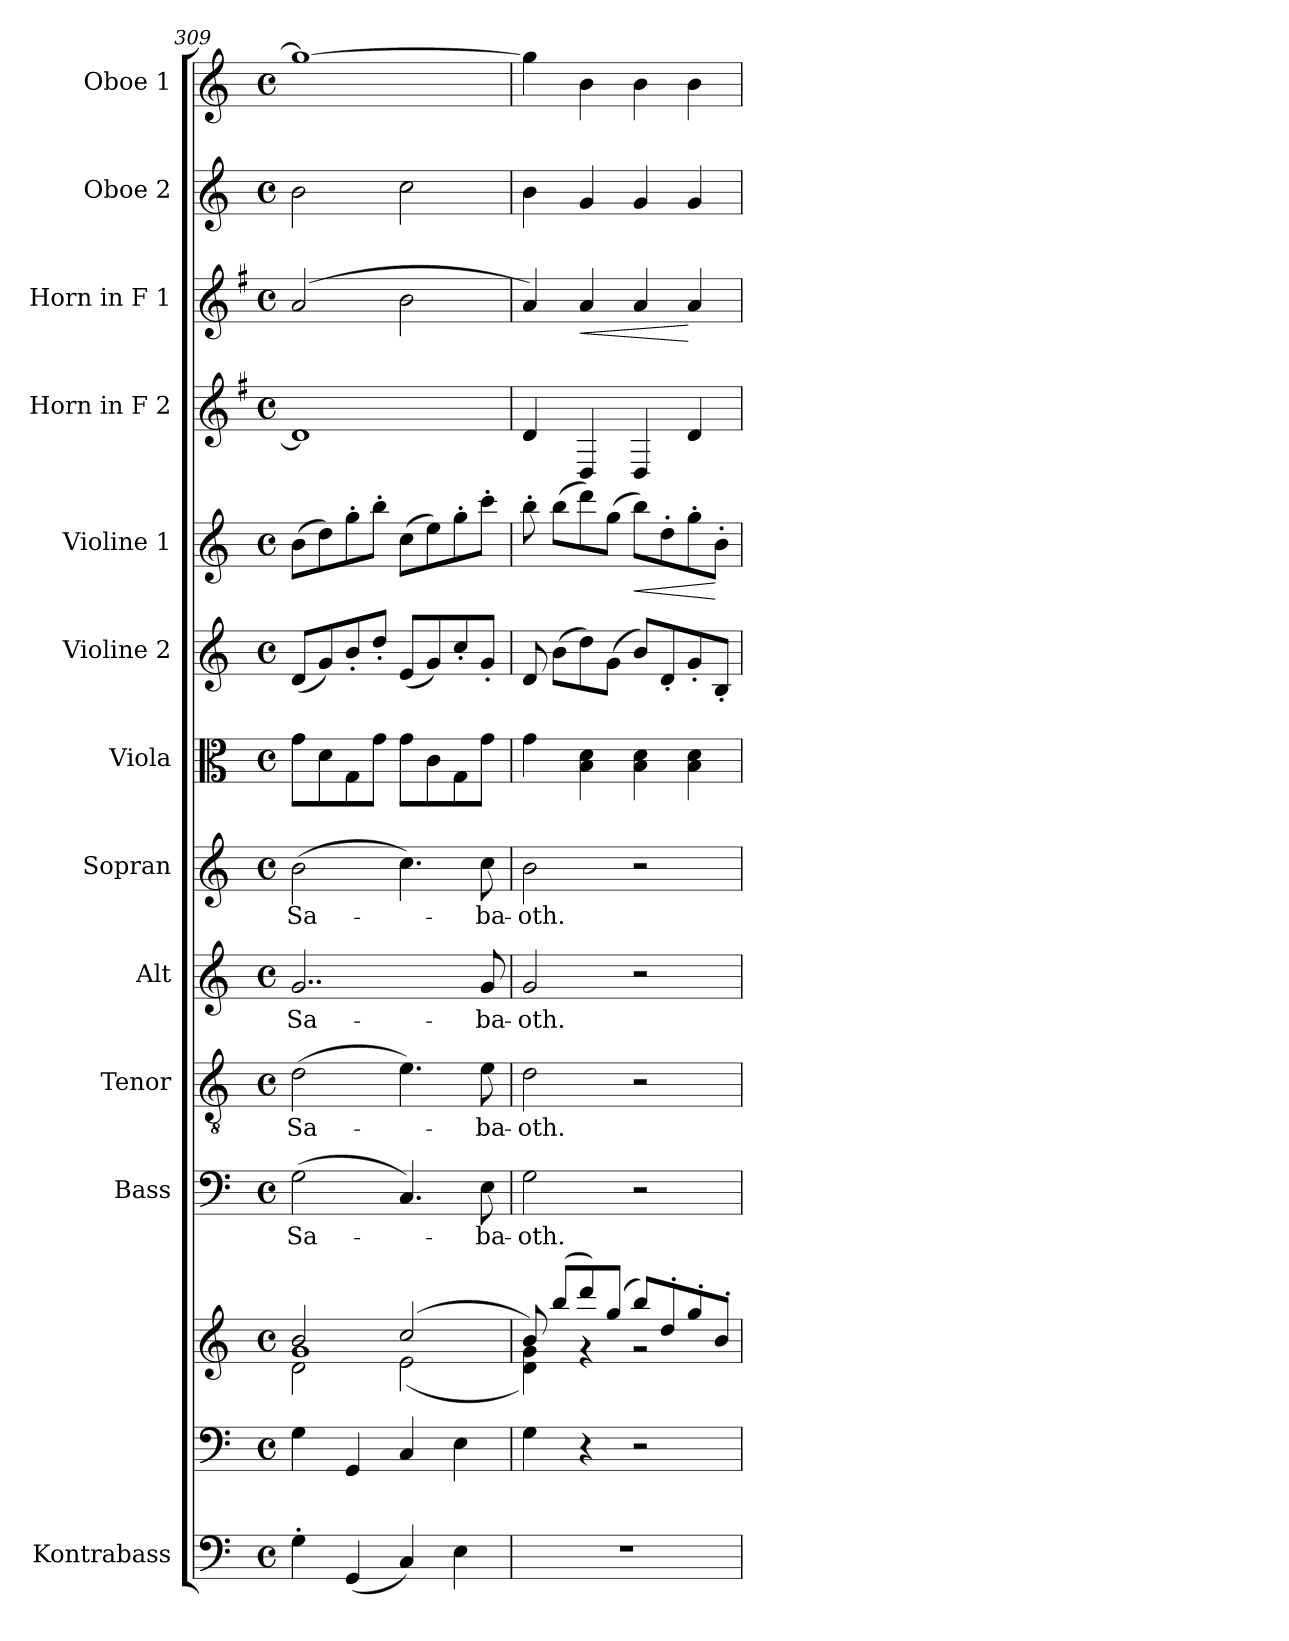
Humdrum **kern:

**kern	**kern	**kern	**kern	**text	**kern	**text	**kern	**text	**kern	**text	**kern	**kern	**kern	**dynam	**kern	**kern	**dynam	**kern	**kern
*part13	*part12	*part12	*part11	*part11	*part10	*part10	*part9	*part9	*part8	*part8	*part7	*part6	*part5	*part5	*part4	*part3	*part3	*part2	*part1
*staff14	*staff13	*staff12	*staff11	*staff11	*staff10	*staff10	*staff9	*staff9	*staff8	*staff8	*staff7	*staff6	*staff5	*staff5	*staff4	*staff3	*staff3	*staff2	*staff1
*I"Kontrabass	*	*	*I"Bass	*	*I"Tenor	*	*I"Alt	*	*I"Sopran	*	*I"Viola	*I"Violine 2	*I"Violine 1	*	*I"Horn in F 2	*I"Horn in F 1	*	*I"Oboe 2	*I"Oboe 1
*I'Kb.	*	*	*I'B.	*	*I'T.	*	*I'A.	*	*I'S.	*	*I'Vla.	*I'Vl. 2	*I'Vl. 1	*	*	*	*	*I'Ob. 2	*I'Ob. 1
*clefF4	*clefF4	*clefG2	*clefF4	*	*clefGv2	*	*clefG2	*	*clefG2	*	*clefC3	*clefG2	*clefG2	*	*clefG2	*clefG2	*	*clefG2	*clefG2
*ITrd7c12	*	*	*	*	*	*	*	*	*	*	*	*	*	*	*ITrd4c7	*ITrd4c7	*	*	*
*k[]	*k[]	*k[]	*k[]	*	*k[]	*	*k[]	*	*k[]	*	*k[]	*k[]	*k[]	*	*k[]	*k[]	*	*k[]	*k[]
*C:	*C:	*C:	*C:	*	*C:	*	*C:	*	*C:	*	*C:	*C:	*C:	*	*C:	*C:	*	*C:	*C:
*M4/4	*M4/4	*M4/4	*M4/4	*	*M4/4	*	*M4/4	*	*M4/4	*	*M4/4	*M4/4	*M4/4	*	*M4/4	*M4/4	*	*M4/4	*M4/4
*met(c)	*met(c)	*met(c)	*met(c)	*	*met(c)	*	*met(c)	*	*met(c)	*	*met(c)	*met(c)	*met(c)	*	*met(c)	*met(c)	*	*met(c)	*met(c)
=309	=309	=309	=309	=309	=309	=309	=309	=309	=309	=309	=309	=309	=309	=309	=309	=309	=309	=309	=309
*	*	*^	*	*	*	*	*	*	*	*	*	*	*	*	*	*	*	*	*
*	*	*	*^	*	*	*	*	*	*	*	*	*	*	*	*	*	*	*	*	*
!	!	!	!	!	!	!LO:LY:b	!	!LO:LY:b	!	!LO:LY:b	!	!LO:LY:b	!	!	!	!	!	!	!	!	!
4GG'>\	4G\	2b/	2d\	1g	(>2G\	Sa-	(>2d\	Sa-	2..g/	Sa-	(>2b\	Sa-	8g\L	(<8d/L	(>8b\L	.	1G]	(2d/	.	2b\	1gg_
.	.	.	.	.	.	.	.	.	.	.	.	.	8d\	8g/)	8dd\)	.	.	.	.	.	.
(<4GGG/	4GG/	.	.	.	.	.	.	.	.	.	.	.	8G\	8b'</	8gg'>\	.	.	.	.	.	.
.	.	.	.	.	.	.	.	.	.	.	.	.	8g\J	8dd'</J	8bb'>\J	.	.	.	.	.	.
4CC/)	4C/	(2cc/	(<2e\	.	4.C/)	.	4.e\)	.	.	.	4.cc\)	.	8g\L	(<8e/L	(>8cc\L	.	.	2e\	.	2cc\	.
.	.	.	.	.	.	.	.	.	.	.	.	.	8c\	8g/)	8ee\)	.	.	.	.	.	.
4EE\	4E\	.	.	.	.	.	.	.	.	.	.	.	8G\	8cc'</	8gg'>\	.	.	.	.	.	.
!	!	!	!	!	!	!LO:LY:b	!	!LO:LY:b	!	!LO:LY:b	!	!LO:LY:b	!	!	!	!	!	!	!	!	!
.	.	.	.	.	8E\	-ba-	8e\	-ba-	8g/	-ba-	8cc\	-ba-	8g\J	8g'</J	8ccc'>\J	.	.	.	.	.	.
*	*	*	*v	*v	*	*	*	*	*	*	*	*	*	*	*	*	*	*	*	*	*
=310	=310	=310	=310	=310	=310	=310	=310	=310	=310	=310	=310	=310	=310	=310	=310	=310	=310	=310	=310	=310
!	!	!	!	!	!LO:LY:b	!	!LO:LY:b	!	!LO:LY:b	!	!LO:LY:b	!	!	!	!	!	!	!	!	!
1r	4G\	8b/)	4d\ 4g\)	2G\	-oth.	2d\	-oth.	2g/	-oth.	2b\	-oth.	4g\	8d/	8bb'>\	.	4G/	4d/)	.	4b\	4gg\]
.	.	(>8bb!/L	.	.	.	.	.	.	.	.	.	.	(>8b\L	(>8bb\L	.	.	.	.	.	.
!	!	!	!	!	!	!	!	!	!	!	!	!	!	!	!	!	!	!LO:HP:b	!	!
.	4r	8ddd!/)	4rg	.	.	.	.	.	.	.	.	4B\ 4d\	8dd\)	8ddd\)	.	4GG/	4d/	<	4g/	4b\
.	.	(8gg!/J	.	.	.	.	.	.	.	.	.	.	(>8g\J	(>8gg\J	.	.	.	.	.	.
!	!	!	!	!	!	!	!	!	!	!	!	!	!	!	!LO:HP:b	!	!	!	!	!
.	2r	8bb!/L)	2rg	2r	.	2r	.	2r	.	2r	.	4B\ 4d\	8b/L)	8bb\L)	<	4GG/	4d/	.	4g/	4b\
.	.	8dd'<!/	.	.	.	.	.	.	.	.	.	.	8d'</	8dd'>\	.	.	.	.	.	.
.	.	8gg'<!/	.	.	.	.	.	.	.	.	.	4B\ 4d\	8g'</	8gg'>\	.	4G/	4d/	[	4g/	4b\
.	.	8b'<!/J	.	.	.	.	.	.	.	.	.	.	8B'</J	8b'>\J	[	.	.	.	.	.
*	*	*v	*v	*	*	*	*	*	*	*	*	*	*	*	*	*	*	*	*	*
=	=	=	=	=	=	=	=	=	=	=	=	=	=	=	=	=	=	=	=
*-	*-	*-	*-	*-	*-	*-	*-	*-	*-	*-	*-	*-	*-	*-	*-	*-	*-	*-	*-
